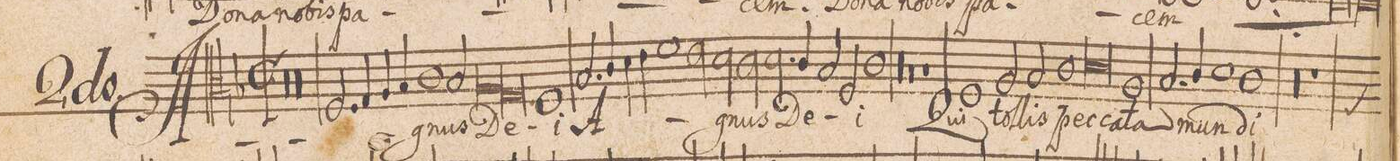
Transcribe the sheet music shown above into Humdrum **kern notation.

**kern	**text
*I"[TenoreII]	*
*clefC3	*
*k[b-]	*
*met(C|)	*
*M2/1	*
=36||-	=36||-
*clefC3	*
*k[b-]	*
*M2/1	*
*met(C|)	*
00r	.
=37-	=37-
=38-	=38-
00r	.
=39-	=39-
=40-	=40-
2.F/	A-
4G/	.
4A/	.
4B-/	.
1c\	-gnus
=41-	=41-
2B-/	.
*lig	*
1A/	De-
=42-	=42-
1G/	.
*Xlig	*
1F/	-i
=43-	=43-
2.B-/	A-
4c/	.
4d\	.
4e\	.
1f\	.
=44-	=44-
*2\right	*
2e\	.
2d\	-gnus
2c\	.
=45-	=45-
2.d\	De-
4c/	.
2B-/	.
2F/	.
=46-	=46-
1c\	-i
00r	.
=47-	=47-
=48-	=48-
0r	.
=49-	=49-
1r	.
=50-	=50-
1F/	Qui
2A/	tol-
2B-/	-lis
=51-	=51-
1c\	pec-
0d\	-ca-
=52-	=52-
1A/	-ta
=53-	=53-
2.B-/	mun-
4c/	.
1d\	.
=54-	=54-
1c\	-di
00r	.
=55-	=55-
=56-	=56-
*custos:F	*
1r	.
=57-	=57-
*-	*-
